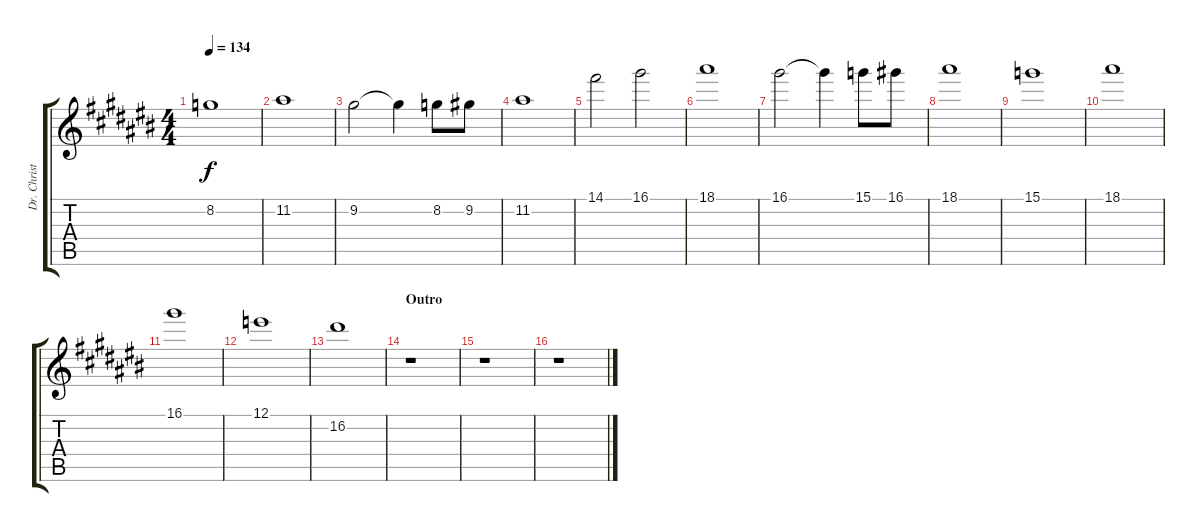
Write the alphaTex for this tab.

\track ("Dr. Christian Lorenz - Keyboard V" "Dr. Christ") {instrument guitarharmonics}
\staff {score tabs}
\tuning (E4 B3 G3 D3 A2 D2) {hide}
\ts (4 4)
\tempo 134
\clef g2
\ks c#
8.2.1{dy f} |
11.2.1 |
9.2.2 9.2{t}.4 8.2.8 9.2.8 |
11.2.1 |
14.1.2 16.1.2 |
18.1.1 |
16.1.2 16.1{t}.4 15.1.8 16.1.8 |
18.1.1 |
15.1.1 |
18.1.1 |
16.1.1 |
12.1.1 |
16.2.1 |
\section ("" "Outro")
r.1 |
r.1 |
r.1
